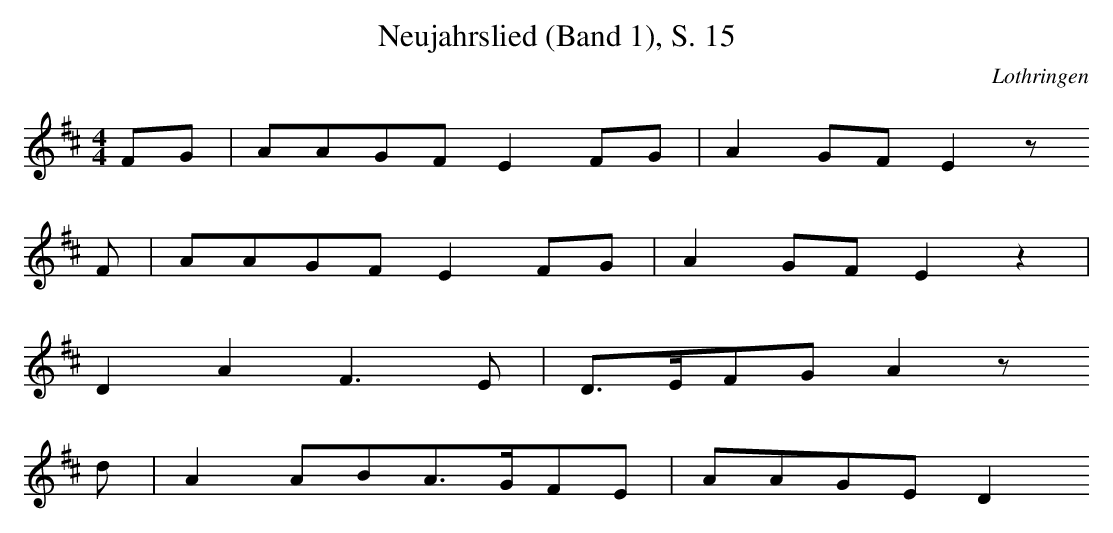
X:1
T: Neujahrslied (Band 1), S. 15
O: Lothringen
M: 4/4
L: 1/16
K: D
F2G2 | A2A2G2F2E4F2G2 | A4G2F2E4z2
F2 | A2A2G2F2E4F2G2 | A4G2F2E4z4 |
D4A4F6E2 | D3EF2G2A4z2
d2 | A4A2B2A3GF2E2 | A2A2G2E2D4
